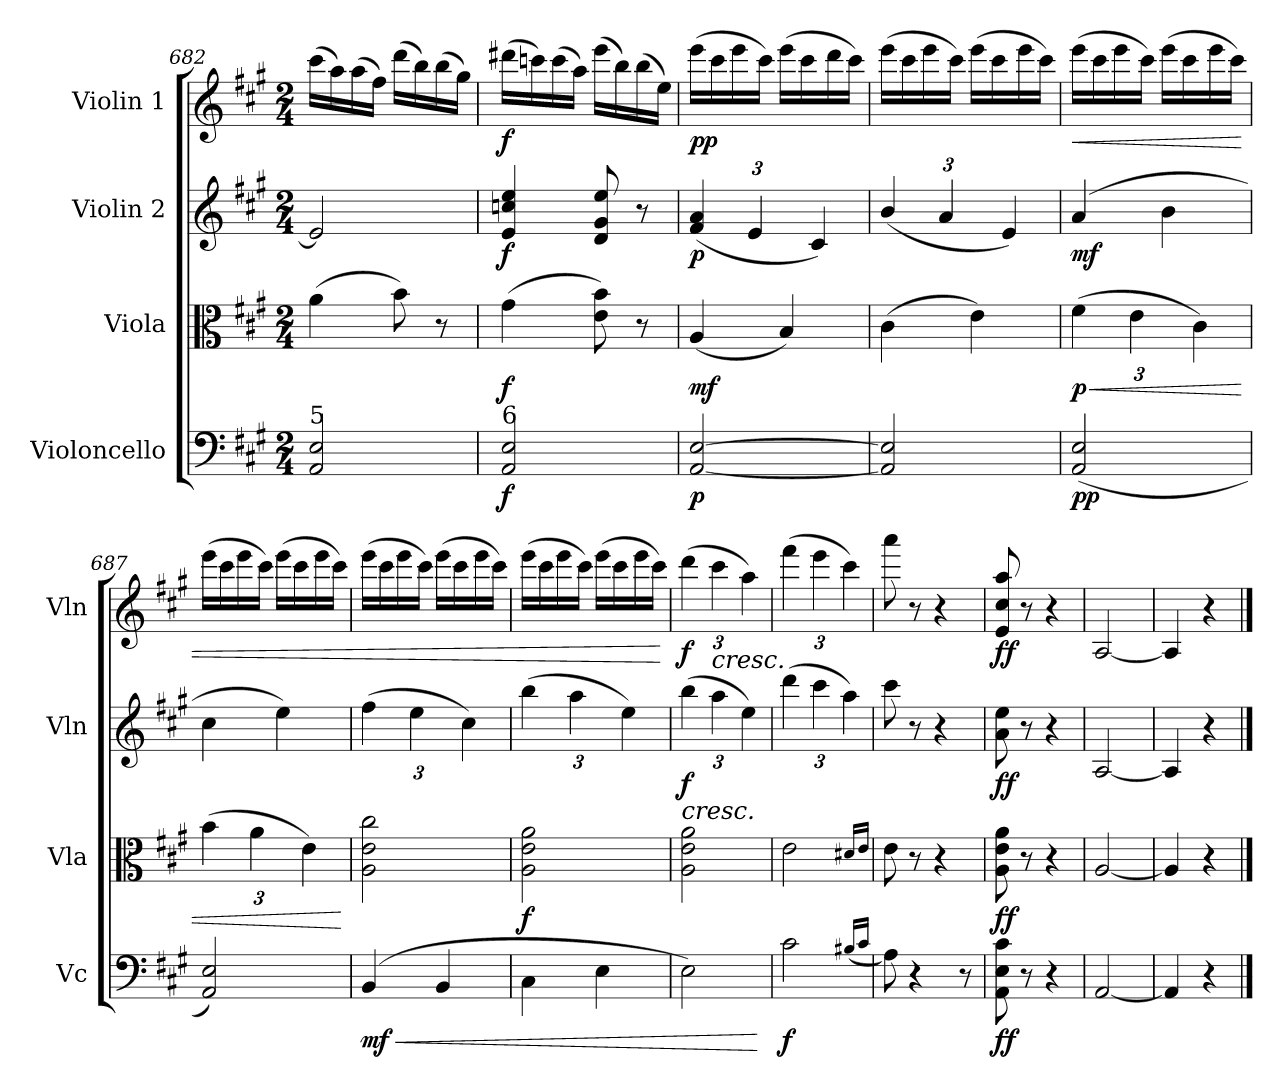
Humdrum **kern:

**kern	**dynam	**kern	**dynam	**kern	**dynam	**kern	**dynam
*part4	*part4	*part3	*part3	*part2	*part2	*part1	*part1
*staff4	*staff4	*staff3	*staff3	*staff2	*staff2	*staff1	*staff1
*I"Violoncello	*	*I"Viola	*	*I"Violin 2	*	*I"Violin 1	*
*I'Vc	*	*I'Vla	*	*I'Vln	*	*I'Vln	*
*clefF4	*	*clefC3	*	*clefG2	*	*clefG2	*
*k[f#c#g#]	*	*k[f#c#g#]	*	*k[f#c#g#]	*	*k[f#c#g#]	*
*M2/4	*	*M2/4	*	*M2/4	*	*M2/4	*
=682	=682	=682	=682	=682	=682	=682	=682
!LO:TX:a:t=5	!	!	!	!	!	!	!
2AA/ 2E/	.	(>4a\	.	2e/]	.	(>16ccc#\LL	.
.	.	.	.	.	.	16aa\)	.
.	.	.	.	.	.	(>16aa\	.
.	.	.	.	.	.	16ff#\JJ)	.
.	.	8b\)	.	.	.	(>16ddd\LL	.
.	.	.	.	.	.	16bb\)	.
.	.	8r	.	.	.	(>16bb\	.
.	.	.	.	.	.	16gg#\JJ)	.
=683	=683	=683	=683	=683	=683	=683	=683
!LO:TX:a:t=6	!	!	!	!	!	!	!
!	!LO:DY:b	!	!LO:DY:b	!	!LO:DY:b	!	!LO:DY:b
2AA/ 2E/	f	(>4g#\	f	4e/ 4ccn/ 4ee/	f	(>16ddd#X\LL	f
.	.	.	.	.	.	16cccn\)	.
.	.	.	.	.	.	(>16ccc\	.
.	.	.	.	.	.	16aa\JJ)	.
.	.	8e\ 8b\)	.	8d/ 8g#/ 8ee/	.	(>16eee\LL	.
.	.	.	.	.	.	16bb\)	.
.	.	8r	.	8r	.	(>16bb\	.
.	.	.	.	.	.	16ee\JJ)	.
=684	=684	=684	=684	=684	=684	=684	=684
*	*	*	*	*Xbrackettup	*	*	*
!	!LO:DY:b	!	!LO:DY:b	!	!LO:DY:b	!	!LO:DY:b
[2AA/ [2E/	p	(<4A/	mf	(<6f#/ 6a/	p	(>16eee\LL	pp
.	.	.	.	.	.	16ccc#\	.
.	.	.	.	.	.	16eee\	.
.	.	.	.	6e/	.	.	.
.	.	.	.	.	.	16ccc#\JJ)	.
.	.	4B/)	.	.	.	(>16eee\LL	.
.	.	.	.	.	.	16ccc#\	.
.	.	.	.	6c#/)	.	.	.
.	.	.	.	.	.	16ddd\	.
.	.	.	.	.	.	16ccc#\JJ)	.
=685	=685	=685	=685	=685	=685	=685	=685
2AA/] 2E/]	.	(>4c#\	.	(<6b/	.	(>16eee\LL	.
.	.	.	.	.	.	16ccc#\	.
.	.	.	.	.	.	16eee\	.
.	.	.	.	6a/	.	.	.
.	.	.	.	.	.	16ccc#\JJ)	.
.	.	4e\)	.	.	.	(>16eee\LL	.
.	.	.	.	.	.	16ccc#\	.
.	.	.	.	6e/)	.	.	.
.	.	.	.	.	.	16eee\	.
.	.	.	.	.	.	16ccc#\JJ)	.
=686	=686	=686	=686	=686	=686	=686	=686
*	*	*Xbrackettup	*	*	*	*	*
!	!LO:DY:b	!	!LO:HP:b	!	!	!	!LO:HP:b
!	!	!	!LO:DY:n=1:b	!	!LO:DY:b	!	!
(<2AA/ 2E/	pp	(>6f#\	< p	(>4a/	mf	(>16eee\LL	<
.	.	.	.	.	.	16ccc#\	.
.	.	.	.	.	.	16eee\	.
.	.	6e\	.	.	.	.	.
.	.	.	.	.	.	16ccc#\JJ)	.
.	.	.	.	4b\	.	(>16eee\LL	.
.	.	.	.	.	.	16ccc#\	.
.	.	6c#\)	.	.	.	.	.
.	.	.	.	.	.	16eee\	.
.	.	.	.	.	.	16ccc#\JJ)	.
!!LO:LB:g=z
=687	=687	=687	=687	=687	=687	=687	=687
2AA/ 2E/)	.	(>6b\	.	4cc#\	.	(>16eee\LL	.
.	.	.	.	.	.	16ccc#\	.
.	.	.	.	.	.	16eee\	.
.	.	6a\	.	.	.	.	.
.	.	.	.	.	.	16ccc#\JJ)	.
.	.	.	.	4ee\)	.	(>16eee\LL	.
.	.	.	.	.	.	16ccc#\	.
.	.	6e\)	.	.	.	.	.
.	.	.	.	.	.	16eee\	.
.	.	.	.	.	.	16ccc#\JJ)	.
.	.	.	[	.	.	.	.
=688	=688	=688	=688	=688	=688	=688	=688
!	!LO:HP:b	!	!	!	!	!	!
!	!LO:DY:n=1:b	!	!	!	!	!	!
(>4BB/	< mf	2A\ 2e\ 2cc#\	.	(>6ff#\	.	(>16eee\LL	.
.	.	.	.	.	.	16ccc#\	.
.	.	.	.	.	.	16eee\	.
.	.	.	.	6ee\	.	.	.
.	.	.	.	.	.	16ccc#\JJ)	.
4BB/	.	.	.	.	.	(>16eee\LL	.
.	.	.	.	.	.	16ccc#\	.
.	.	.	.	6cc#\)	.	.	.
.	.	.	.	.	.	16eee\	.
.	.	.	.	.	.	16ccc#\JJ)	.
=689	=689	=689	=689	=689	=689	=689	=689
!	!	!	!LO:DY:b	!	!	!	!
4C#\	.	2A\ 2e\ 2a\	f	(>6bb\	.	(>16eee\LL	.
.	.	.	.	.	.	16ccc#\	.
.	.	.	.	.	.	16eee\	.
.	.	.	.	6aa\	.	.	.
.	.	.	.	.	.	16ccc#\JJ)	.
4E\	.	.	.	.	.	(>16eee\LL	.
.	.	.	.	.	.	16ccc#\	.
.	.	.	.	6ee\)	.	.	.
.	.	.	.	.	.	16eee\	.
.	.	.	.	.	.	16ccc#\JJ)	.
.	.	.	.	.	.	.	[
=690	=690	=690	=690	=690	=690	=690	=690
*	*	*	*	*	*	*Xbrackettup	*
!	!	!	!	!LO:TX:b:i:t=cresc.	!	!	!
!	!	!	!	!	!LO:DY:b	!	!LO:DY:b
2E\)	.	2A\ 2e\ 2a\	.	(>6bb\	f	(>6ddd\	f
!	!	!	!	!	!	!LO:TX:b:i:t=cresc.	!
.	.	.	.	6aa\	.	6ccc#\	.
.	.	.	.	6ee\)	.	6aa\)	.
.	[	.	.	.	.	.	.
=691	=691	=691	=691	=691	=691	=691	=691
!	!LO:DY:b	!	!	!	!	!	!
2c#\	f	2e\	.	(>6ddd\	.	(>6fff#\	.
.	.	.	.	6ccc#\	.	6eee\	.
.	.	.	.	6aa\)	.	6ccc#\)	.
(<16qB#X!/LL	.	16qd#X/LL	.	.	.	.	.
16qc#!/JJ	.	16qe/JJ	.	.	.	.	.
=692	=692	=692	=692	=692	=692	=692	=692
8A\)	.	8e\	.	8ccc#\	.	8aaa\	.
4r	.	8r	.	8r	.	8r	.
.	.	4r	.	4r	.	4r	.
8r	.	.	.	.	.	.	.
=693	=693	=693	=693	=693	=693	=693	=693
!	!LO:DY:b	!	!LO:DY:b	!	!LO:DY:b	!	!LO:DY:b
8AA\ 8E\ 8c#\	ff	8A\ 8e\ 8a\	ff	8a\ 8ee\	ff	8e/ 8cc#/ 8aa/	ff
8r	.	8r	.	8r	.	8r	.
4r	.	4r	.	4r	.	4r	.
=694	=694	=694	=694	=694	=694	=694	=694
[2AA/	.	[2A/	.	[2A/	.	[2A/	.
=695	=695	=695	=695	=695	=695	=695	=695
4AA/]	.	4A/]	.	4A/]	.	4A/]	.
4r	.	4r	.	4r	.	4r	.
==	==	==	==	==	==	==	==
*-	*-	*-	*-	*-	*-	*-	*-
